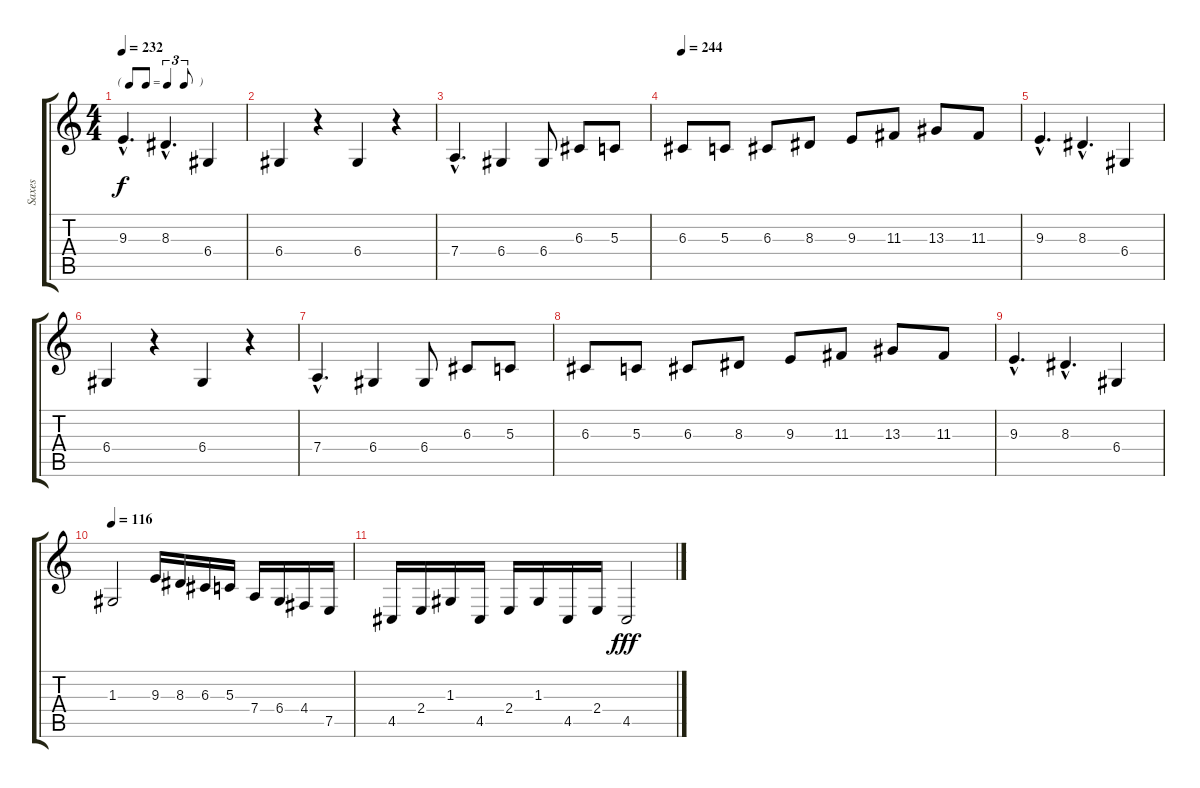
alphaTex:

\track ("Saxes" "Saxes") {instrument tenorsax}
\staff {score tabs}
\tuning (E4 B3 G3 D3 A2 E2) {hide}
\ts (4 4)
\tf triplet8th
\tempo 232
\clef g2
\ks c
9.3{hac}.4{d dy f} 8.3{hac}.4{d} 6.4.4 |
6.4.4 r.4 6.4.4 r.4 |
7.4{hac}.4{d} 6.4.4 6.4.8 6.3.8 5.3.8 |
\tempo 244
6.3.8 5.3.8 6.3.8 8.3.8 9.3.8 11.3.8 13.3.8 11.3.8 |
9.3{hac}.4{d} 8.3{hac}.4{d} 6.4.4 |
6.4.4 r.4 6.4.4 r.4 |
7.4{hac}.4{d} 6.4.4 6.4.8 6.3.8 5.3.8 |
6.3.8 5.3.8 6.3.8 8.3.8 9.3.8 11.3.8 13.3.8 11.3.8 |
9.3{hac}.4{d} 8.3{hac}.4{d} 6.4.4 |
\tempo 116
1.3.2 9.3.16 8.3.16 6.3.16 5.3.16 7.4.16 6.4.16 4.4.16 7.5.16 |
4.5.16 2.4.16 1.3.16 4.5.16 2.4.16 1.3.16 4.5.16 2.4.16 4.5.2{dy fff}
